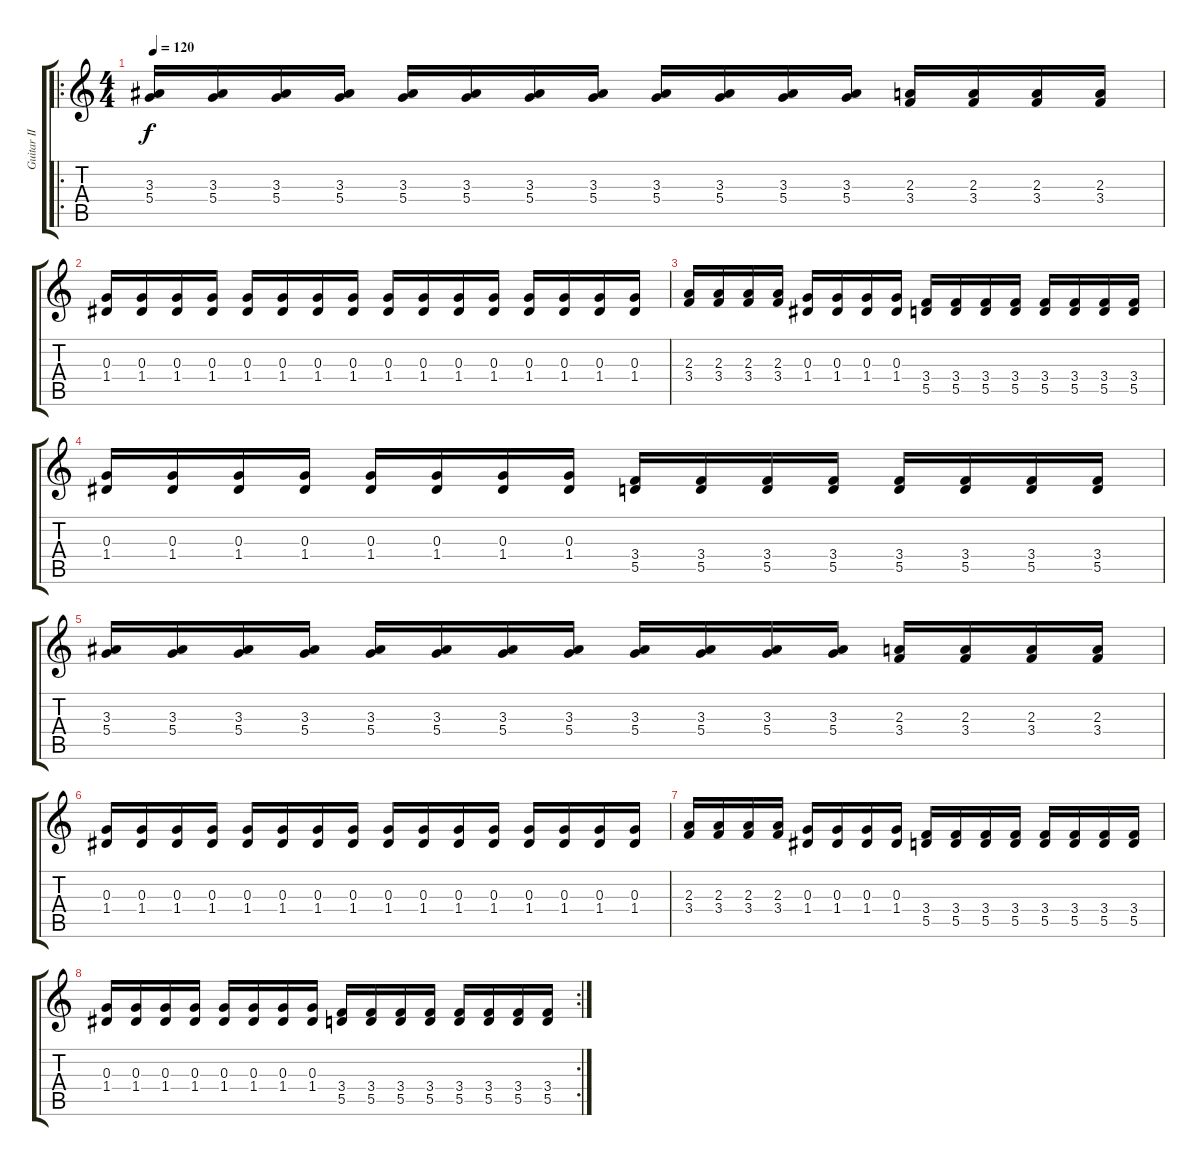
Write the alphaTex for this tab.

\track ("Guitar II" "Guitar II") {instrument distortionguitar}
\staff {score tabs}
\tuning (E4 B3 G3 D3 A2 E2) {hide}
\ro
\ts (4 4)
\tempo 120
\clef g2
\ks c
(3.3 5.4).16{dy f} (3.3 5.4).16 (3.3 5.4).16 (3.3 5.4).16 (3.3 5.4).16 (3.3 5.4).16 (3.3 5.4).16 (3.3 5.4).16 (3.3 5.4).16 (3.3 5.4).16 (3.3 5.4).16 (3.3 5.4).16 (2.3 3.4).16 (2.3 3.4).16 (2.3 3.4).16 (2.3 3.4).16 |
(0.3 1.4).16 (0.3 1.4).16 (0.3 1.4).16 (0.3 1.4).16 (0.3 1.4).16 (0.3 1.4).16 (0.3 1.4).16 (0.3 1.4).16 (0.3 1.4).16 (0.3 1.4).16 (0.3 1.4).16 (0.3 1.4).16 (0.3 1.4).16 (0.3 1.4).16 (0.3 1.4).16 (0.3 1.4).16 |
(2.3 3.4).16 (2.3 3.4).16 (2.3 3.4).16 (2.3 3.4).16 (0.3 1.4).16 (0.3 1.4).16 (0.3 1.4).16 (0.3 1.4).16 (3.4 5.5).16 (3.4 5.5).16 (3.4 5.5).16 (3.4 5.5).16 (3.4 5.5).16 (3.4 5.5).16 (3.4 5.5).16 (3.4 5.5).16 |
(0.3 1.4).16 (0.3 1.4).16 (0.3 1.4).16 (0.3 1.4).16 (0.3 1.4).16 (0.3 1.4).16 (0.3 1.4).16 (0.3 1.4).16 (3.4 5.5).16 (3.4 5.5).16 (3.4 5.5).16 (3.4 5.5).16 (3.4 5.5).16 (3.4 5.5).16 (3.4 5.5).16 (3.4 5.5).16 |
(3.3 5.4).16 (3.3 5.4).16 (3.3 5.4).16 (3.3 5.4).16 (3.3 5.4).16 (3.3 5.4).16 (3.3 5.4).16 (3.3 5.4).16 (3.3 5.4).16 (3.3 5.4).16 (3.3 5.4).16 (3.3 5.4).16 (2.3 3.4).16 (2.3 3.4).16 (2.3 3.4).16 (2.3 3.4).16 |
(0.3 1.4).16 (0.3 1.4).16 (0.3 1.4).16 (0.3 1.4).16 (0.3 1.4).16 (0.3 1.4).16 (0.3 1.4).16 (0.3 1.4).16 (0.3 1.4).16 (0.3 1.4).16 (0.3 1.4).16 (0.3 1.4).16 (0.3 1.4).16 (0.3 1.4).16 (0.3 1.4).16 (0.3 1.4).16 |
(2.3 3.4).16 (2.3 3.4).16 (2.3 3.4).16 (2.3 3.4).16 (0.3 1.4).16 (0.3 1.4).16 (0.3 1.4).16 (0.3 1.4).16 (3.4 5.5).16 (3.4 5.5).16 (3.4 5.5).16 (3.4 5.5).16 (3.4 5.5).16 (3.4 5.5).16 (3.4 5.5).16 (3.4 5.5).16 |
\rc 2
(0.3 1.4).16 (0.3 1.4).16 (0.3 1.4).16 (0.3 1.4).16 (0.3 1.4).16 (0.3 1.4).16 (0.3 1.4).16 (0.3 1.4).16 (3.4 5.5).16 (3.4 5.5).16 (3.4 5.5).16 (3.4 5.5).16 (3.4 5.5).16 (3.4 5.5).16 (3.4 5.5).16 (3.4 5.5).16
